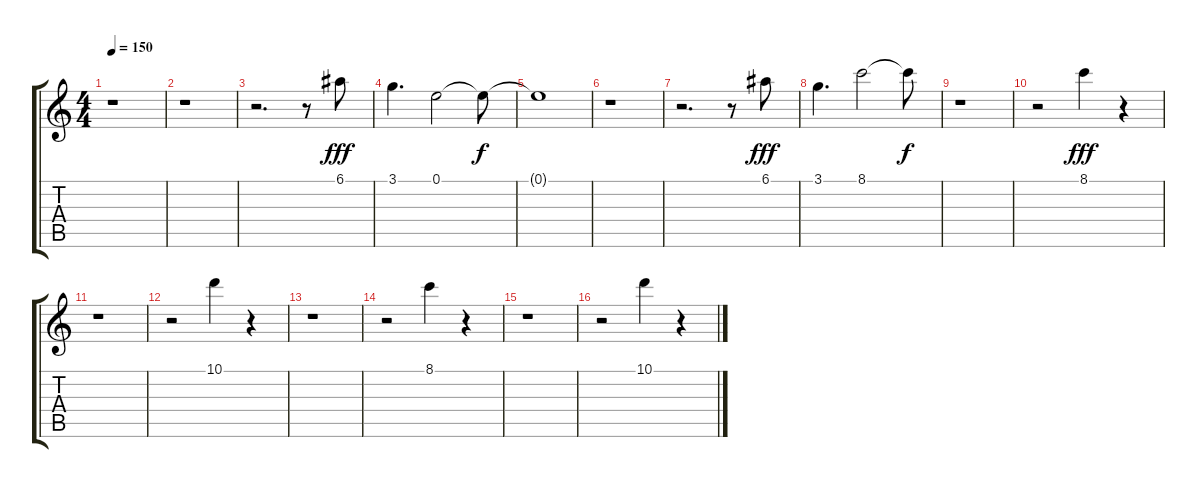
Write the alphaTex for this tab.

\track "" {instrument guitarharmonics}
\staff {score tabs}
\tuning (E4 B3 G3 D3 A2 E2) {hide}
\ts (4 4)
\tempo 150
\clef g2
\ks c
r.1{dy fff} |
r.1 |
r.2{d} r.8 6.1.8 |
3.1.4{d} 0.1.2 0.1{t}.8{dy f} |
0.1{t}.1 |
r.1 |
r.2{d} r.8 6.1.8{dy fff} |
3.1.4{d} 8.1.2 8.1{t}.8{dy f} |
r.1 |
r.2 8.1.4{dy fff} r.4 |
r.1 |
r.2 10.1.4 r.4 |
r.1 |
r.2 8.1.4 r.4 |
r.1 |
r.2 10.1.4 r.4
